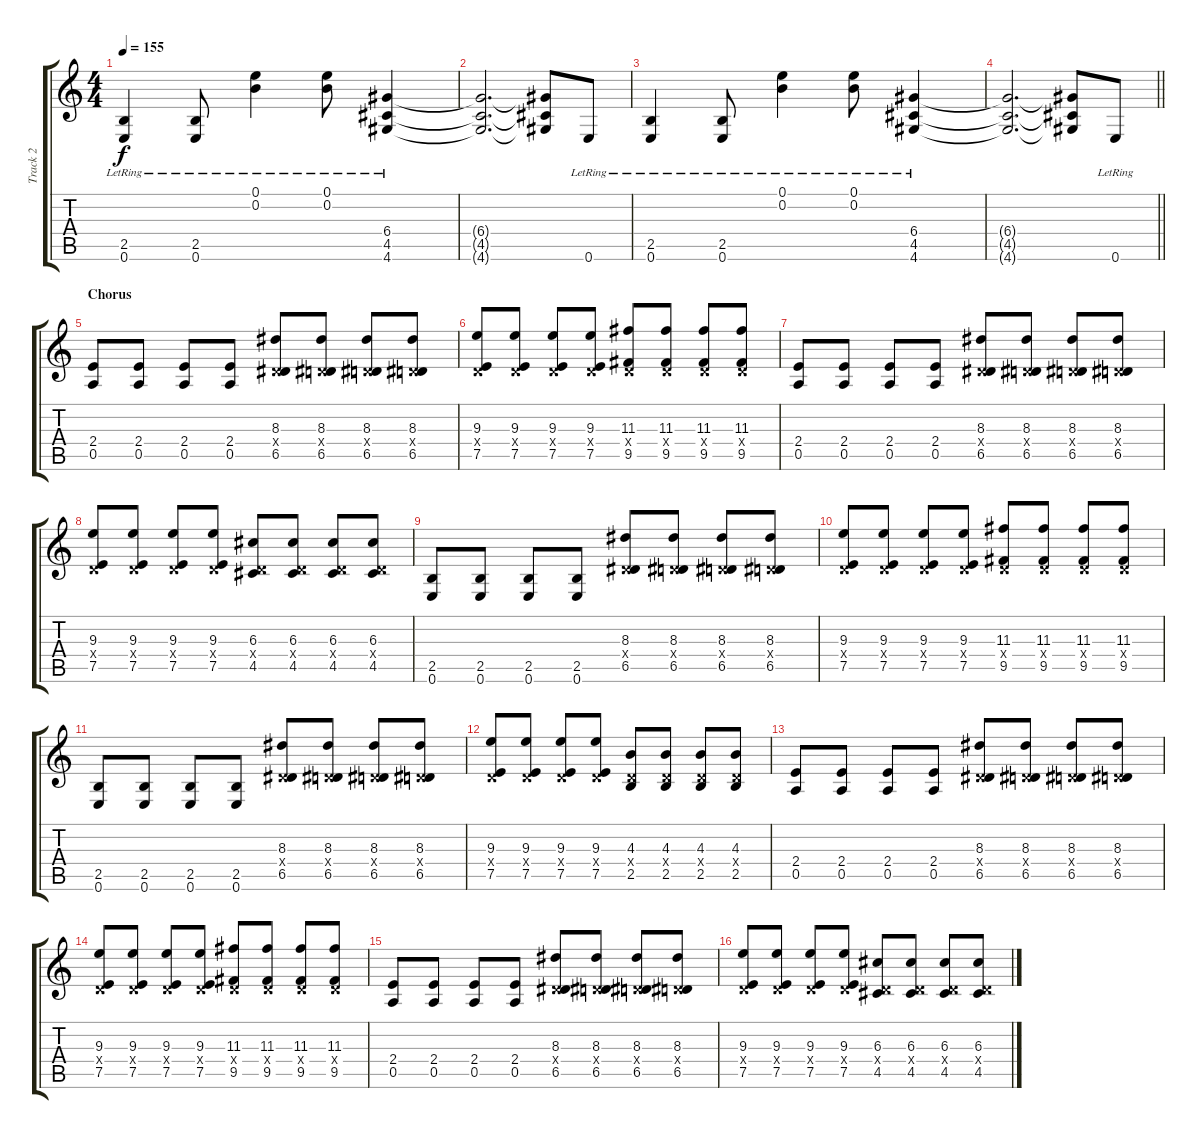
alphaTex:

\track ("Track 2" "Track 2") {instrument overdrivenguitar}
\staff {score tabs}
\tuning (E4 B3 G3 D3 A2 E2) {hide}
\ts (4 4)
\tempo 155
\clef g2
\ks c
(2.5{lr} 0.6{lr}).4{dy f} (2.5{lr} 0.6{lr}).8 (0.1{lr} 0.2{lr}).4 (0.1{lr} 0.2{lr}).8 (6.4{lr} 4.5{lr} 4.6{lr}).4 |
(6.4{t} 4.5{t} 4.6{t}).2{d} (6.4{t} 4.5{t} 4.6{t}).8 0.6{lr}.8 |
(2.5{lr} 0.6{lr}).4 (2.5{lr} 0.6{lr}).8 (0.1{lr} 0.2{lr}).4 (0.1{lr} 0.2{lr}).8 (6.4{lr} 4.5{lr} 4.6{lr}).4 |
\barLineRight lightlight
(6.4{t} 4.5{t} 4.6{t}).2{d} (6.4{t} 4.5{t} 4.6{t}).8 0.6{lr}.8 |
\section ("" "Chorus")
(2.4 0.5).8 (2.4 0.5).8 (2.4 0.5).8 (2.4 0.5).8 (8.3 0.4{x} 6.5).8 (8.3 0.4{x} 6.5).8 (8.3 0.4{x} 6.5).8 (8.3 0.4{x} 6.5).8 |
(9.3 0.4{x} 7.5).8 (9.3 0.4{x} 7.5).8 (9.3 0.4{x} 7.5).8 (9.3 0.4{x} 7.5).8 (11.3 0.4{x} 9.5).8 (11.3 0.4{x} 9.5).8 (11.3 0.4{x} 9.5).8 (11.3 0.4{x} 9.5).8 |
(2.4 0.5).8 (2.4 0.5).8 (2.4 0.5).8 (2.4 0.5).8 (8.3 0.4{x} 6.5).8 (8.3 0.4{x} 6.5).8 (8.3 0.4{x} 6.5).8 (8.3 0.4{x} 6.5).8 |
(9.3 0.4{x} 7.5).8 (9.3 0.4{x} 7.5).8 (9.3 0.4{x} 7.5).8 (9.3 0.4{x} 7.5).8 (6.3 0.4{x} 4.5).8 (6.3 0.4{x} 4.5).8 (6.3 0.4{x} 4.5).8 (6.3 0.4{x} 4.5).8 |
(2.5 0.6).8 (2.5 0.6).8 (2.5 0.6).8 (2.5 0.6).8 (8.3 0.4{x} 6.5).8 (8.3 0.4{x} 6.5).8 (8.3 0.4{x} 6.5).8 (8.3 0.4{x} 6.5).8 |
(9.3 0.4{x} 7.5).8 (9.3 0.4{x} 7.5).8 (9.3 0.4{x} 7.5).8 (9.3 0.4{x} 7.5).8 (11.3 0.4{x} 9.5).8 (11.3 0.4{x} 9.5).8 (11.3 0.4{x} 9.5).8 (11.3 0.4{x} 9.5).8 |
(2.5 0.6).8 (2.5 0.6).8 (2.5 0.6).8 (2.5 0.6).8 (8.3 0.4{x} 6.5).8 (8.3 0.4{x} 6.5).8 (8.3 0.4{x} 6.5).8 (8.3 0.4{x} 6.5).8 |
(9.3 0.4{x} 7.5).8 (9.3 0.4{x} 7.5).8 (9.3 0.4{x} 7.5).8 (9.3 0.4{x} 7.5).8 (4.3 0.4{x} 2.5).8 (4.3 0.4{x} 2.5).8 (4.3 0.4{x} 2.5).8 (4.3 0.4{x} 2.5).8 |
(2.4 0.5).8 (2.4 0.5).8 (2.4 0.5).8 (2.4 0.5).8 (8.3 0.4{x} 6.5).8 (8.3 0.4{x} 6.5).8 (8.3 0.4{x} 6.5).8 (8.3 0.4{x} 6.5).8 |
(9.3 0.4{x} 7.5).8 (9.3 0.4{x} 7.5).8 (9.3 0.4{x} 7.5).8 (9.3 0.4{x} 7.5).8 (11.3 0.4{x} 9.5).8 (11.3 0.4{x} 9.5).8 (11.3 0.4{x} 9.5).8 (11.3 0.4{x} 9.5).8 |
(2.4 0.5).8 (2.4 0.5).8 (2.4 0.5).8 (2.4 0.5).8 (8.3 0.4{x} 6.5).8 (8.3 0.4{x} 6.5).8 (8.3 0.4{x} 6.5).8 (8.3 0.4{x} 6.5).8 |
(9.3 0.4{x} 7.5).8 (9.3 0.4{x} 7.5).8 (9.3 0.4{x} 7.5).8 (9.3 0.4{x} 7.5).8 (6.3 0.4{x} 4.5).8 (6.3 0.4{x} 4.5).8 (6.3 0.4{x} 4.5).8 (6.3 0.4{x} 4.5).8
